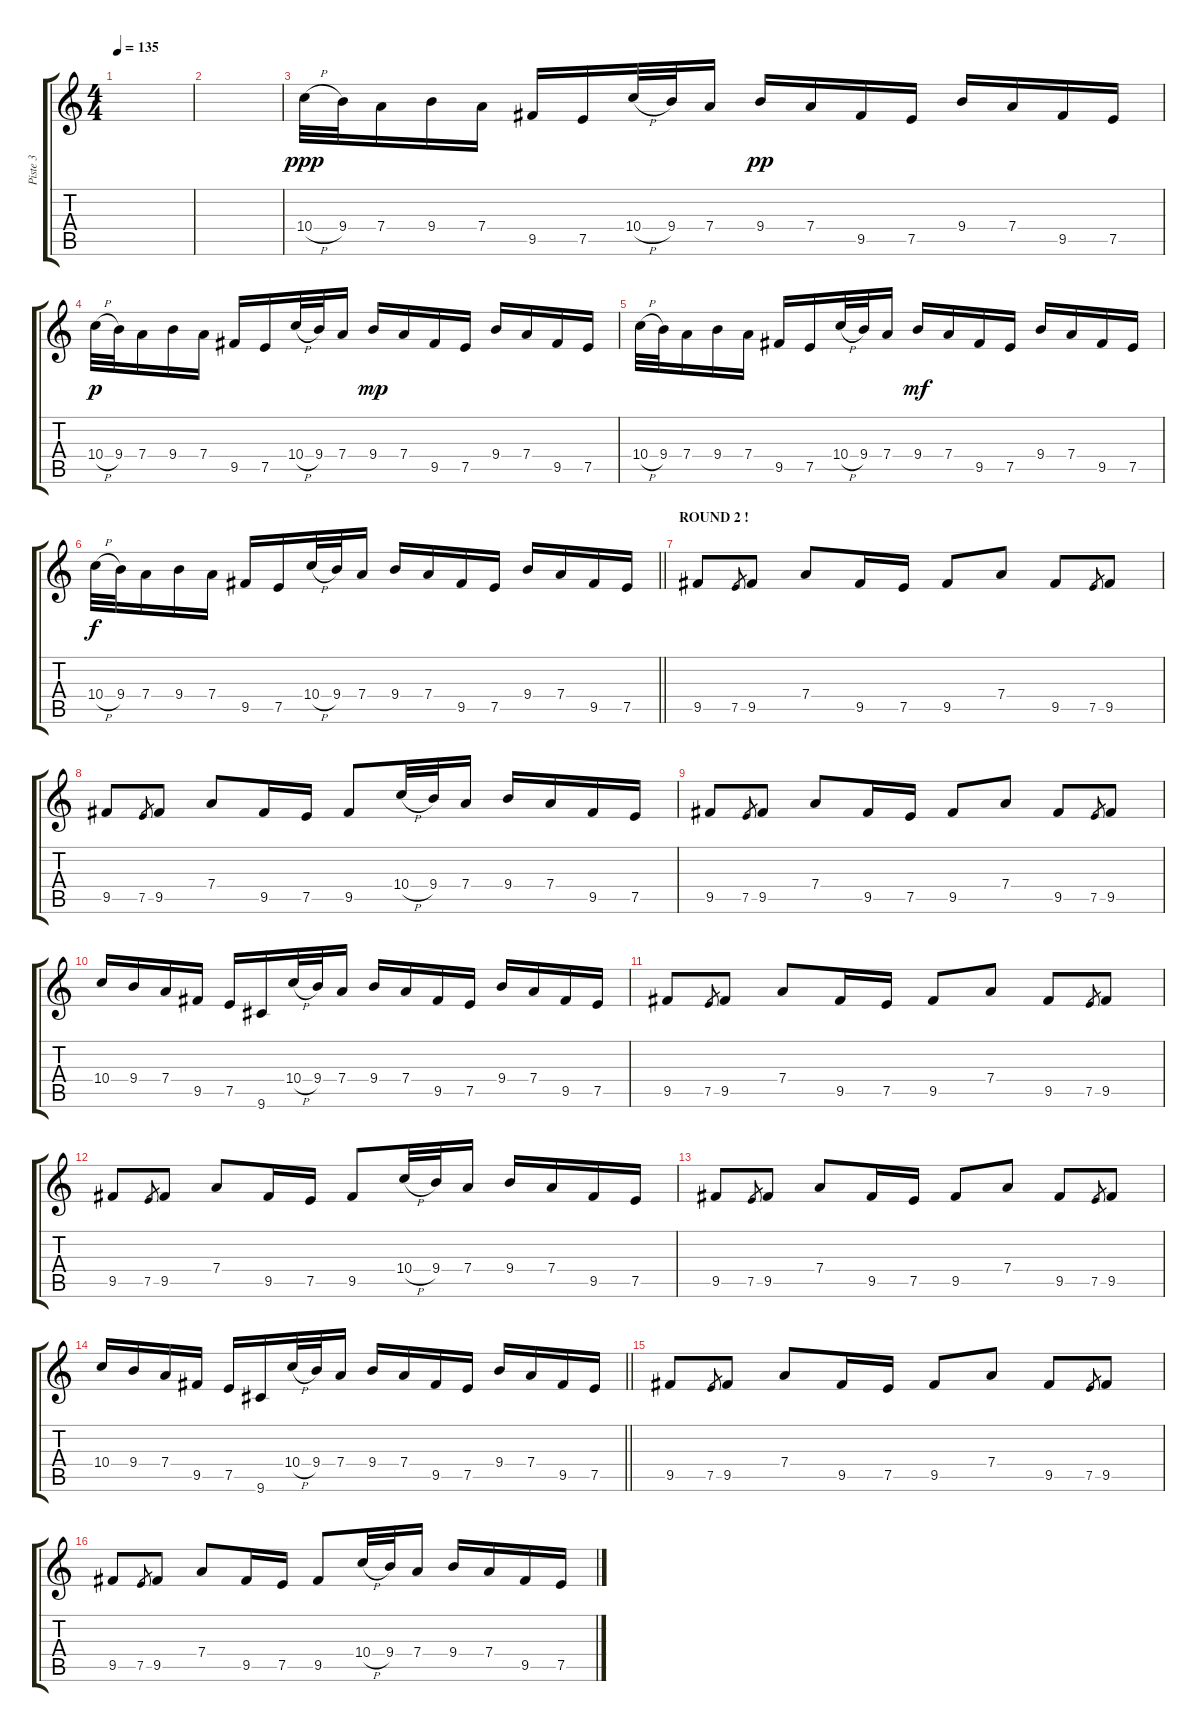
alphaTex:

\track ("Piste 3" "Piste 3") {instrument overdrivenguitar}
\staff {score tabs}
\tuning (E4 B3 G3 D3 A2 E2) {hide}
\ts (4 4)
\tempo 135
\clef g2
\ks c
|
|
10.4{h}.32{dy ppp} 9.4.32 7.4.16 9.4.16 7.4.16 9.5.16 7.5.16 10.4{h}.32 9.4.32 7.4.16 9.4.16{dy pp} 7.4.16 9.5.16 7.5.16 9.4.16 7.4.16 9.5.16 7.5.16 |
10.4{h}.32{dy p} 9.4.32 7.4.16 9.4.16 7.4.16 9.5.16 7.5.16 10.4{h}.32 9.4.32 7.4.16 9.4.16{dy mp} 7.4.16 9.5.16 7.5.16 9.4.16 7.4.16 9.5.16 7.5.16 |
10.4{h}.32 9.4.32 7.4.16 9.4.16 7.4.16 9.5.16 7.5.16 10.4{h}.32 9.4.32 7.4.16 9.4.16{dy mf} 7.4.16 9.5.16 7.5.16 9.4.16 7.4.16 9.5.16 7.5.16 |
\barLineRight lightlight
10.4{h}.32{dy f} 9.4.32 7.4.16 9.4.16 7.4.16 9.5.16 7.5.16 10.4{h}.32 9.4.32 7.4.16 9.4.16 7.4.16 9.5.16 7.5.16 9.4.16 7.4.16 9.5.16 7.5.16 |
\section ("" "ROUND 2 !")
9.5.8 7.5.8{gr} 9.5.8 7.4.8 9.5.16 7.5.16 9.5.8 7.4.8 9.5.8 7.5.8{gr} 9.5.8 |
9.5.8 7.5.8{gr} 9.5.8 7.4.8 9.5.16 7.5.16 9.5.8 10.4{h}.32 9.4.32 7.4.16 9.4.16 7.4.16 9.5.16 7.5.16 |
9.5.8 7.5.8{gr} 9.5.8 7.4.8 9.5.16 7.5.16 9.5.8 7.4.8 9.5.8 7.5.8{gr} 9.5.8 |
10.4.16 9.4.16 7.4.16 9.5.16 7.5.16 9.6.16 10.4{h}.32 9.4.32 7.4.16 9.4.16 7.4.16 9.5.16 7.5.16 9.4.16 7.4.16 9.5.16 7.5.16 |
9.5.8 7.5.8{gr} 9.5.8 7.4.8 9.5.16 7.5.16 9.5.8 7.4.8 9.5.8 7.5.8{gr} 9.5.8 |
9.5.8 7.5.8{gr} 9.5.8 7.4.8 9.5.16 7.5.16 9.5.8 10.4{h}.32 9.4.32 7.4.16 9.4.16 7.4.16 9.5.16 7.5.16 |
9.5.8 7.5.8{gr} 9.5.8 7.4.8 9.5.16 7.5.16 9.5.8 7.4.8 9.5.8 7.5.8{gr} 9.5.8 |
\barLineRight lightlight
10.4.16 9.4.16 7.4.16 9.5.16 7.5.16 9.6.16 10.4{h}.32 9.4.32 7.4.16 9.4.16 7.4.16 9.5.16 7.5.16 9.4.16 7.4.16 9.5.16 7.5.16 |
9.5.8 7.5.8{gr} 9.5.8 7.4.8 9.5.16 7.5.16 9.5.8 7.4.8 9.5.8 7.5.8{gr} 9.5.8 |
9.5.8 7.5.8{gr} 9.5.8 7.4.8 9.5.16 7.5.16 9.5.8 10.4{h}.32 9.4.32 7.4.16 9.4.16 7.4.16 9.5.16 7.5.16
